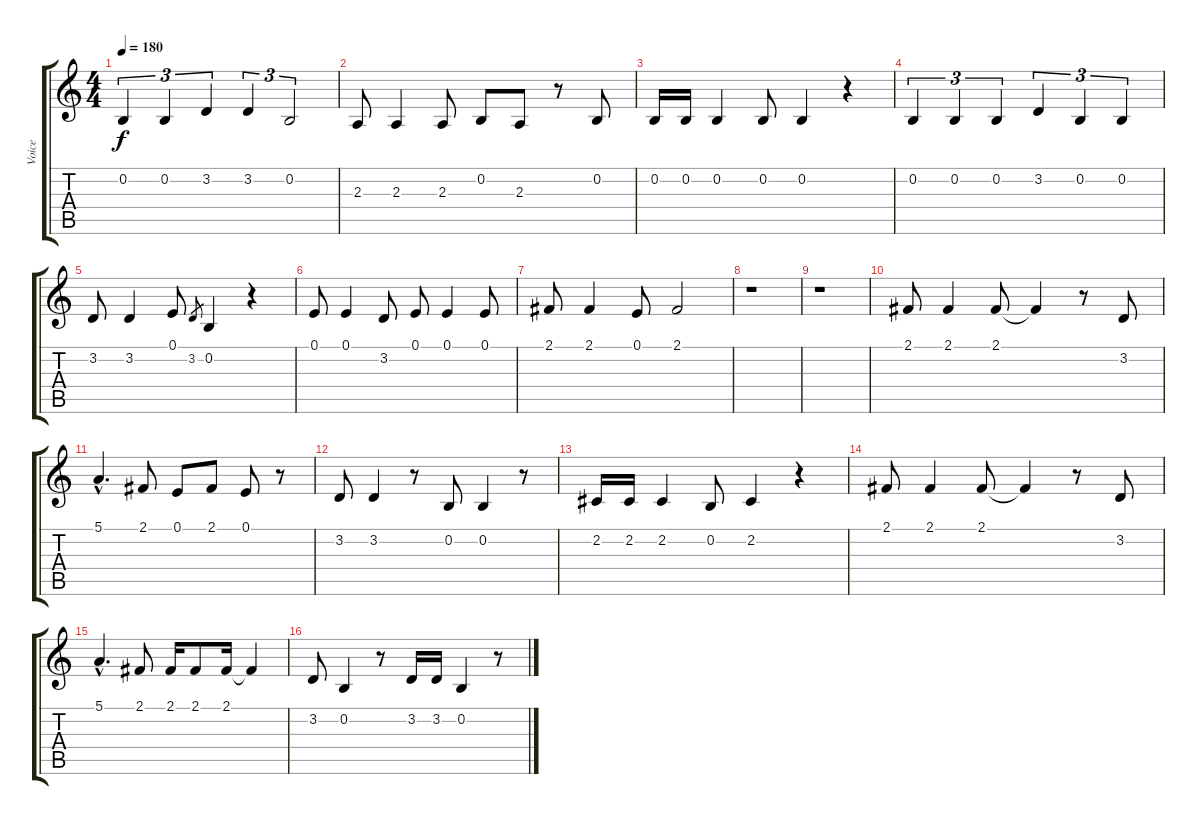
\track ("Voice" "Voice") {instrument oboe}
\staff {score tabs}
\tuning (E4 B3 G3 D3 A2 E2) {hide}
\ts (4 4)
\tempo 180
\clef g2
\ks c
0.2.4{tu (3 2) dy f} 0.2.4{tu (3 2)} 3.2.4{tu (3 2)} 3.2.4{tu (3 2)} 0.2.2{tu (3 2)} |
2.3.8 2.3.4 2.3.8 0.2.8 2.3.8 r.8 0.2.8 |
0.2.16 0.2.16 0.2.4 0.2.8 0.2.4 r.4 |
0.2.4{tu (3 2)} 0.2.4{tu (3 2)} 0.2.4{tu (3 2)} 3.2.4{tu (3 2)} 0.2.4{tu (3 2)} 0.2.4{tu (3 2)} |
3.2.8 3.2.4 0.1.8 3.2.8{gr} 0.2.4 r.4 |
0.1.8 0.1.4 3.2.8 0.1.8 0.1.4 0.1.8 |
2.1.8 2.1.4 0.1.8 2.1.2 |
r.1 |
r.1 |
2.1.8 2.1.4 2.1.8 2.1{t}.4 r.8 3.2.8 |
5.1{hac}.4{d} 2.1.8 0.1.8 2.1.8 0.1.8 r.8 |
3.2.8 3.2.4 r.8 0.2.8 0.2.4 r.8 |
2.2.16 2.2.16 2.2.4 0.2.8 2.2.4 r.4 |
2.1.8 2.1.4 2.1.8 2.1{t}.4 r.8 3.2.8 |
5.1{hac}.4{d} 2.1.8 2.1.16 2.1.8 2.1.16 2.1{t}.4 |
3.2.8 0.2.4 r.8 3.2.16 3.2.16 0.2.4 r.8
